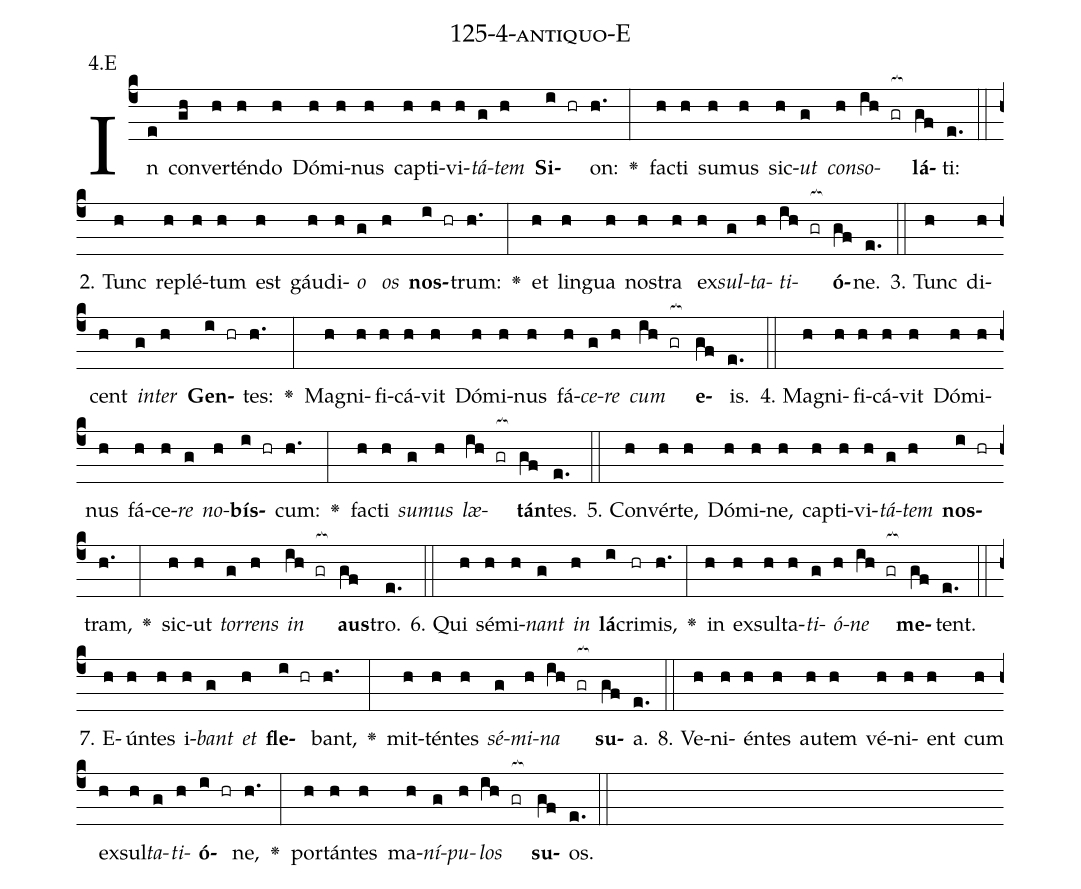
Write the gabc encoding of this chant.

name: 125-4-antiquo-E;
annotation: 4.E;
%%
(c4)In(e) con(gh)ver(h)tén(h)do(h) Dó(h)mi(h)nus(h) cap(h)ti(h)vi(h)<i>tá</i>(g)<i>tem</i>(h) <b>Si</b>(i hr)on:(h.) <v>\greheightstar</v>(:) fac(h)ti(h) su(h)mus(h) sic(h)<i>ut</i>(g) <i>con</i>(h)<i>so</i>(ih gr[ocb:1{])<b>lá</b>(gf[ocb:0}])ti:(e.) (::)
2. Tunc(h) re(h)plé(h)tum(h) est(h) gáu(h)di(h)<i>o</i>(g) <i>os</i>(h) <b>nos</b>(i hr)trum:(h.) <v>\greheightstar</v>(:) et(h) lin(h)gua(h) nos(h)tra(h) ex(h)<i>sul</i>(g)<i>ta</i>(h)<i>ti</i>(ih gr[ocb:1{])<b>ó</b>(gf[ocb:0}])ne.(e.) (::)
3. Tunc(h) di(h)cent(h) <i>in</i>(g)<i>ter</i>(h) <b>Gen</b>(i hr)tes:(h.) <v>\greheightstar</v>(:) Ma(h)gni(h)fi(h)cá(h)vit(h) Dó(h)mi(h)nus(h) fá(h)<i>ce</i>(g)<i>re</i>(h) <i>cum</i>(ih gr[ocb:1{]) <b>e</b>(gf[ocb:0}])is.(e.) (::)
4. Ma(h)gni(h)fi(h)cá(h)vit(h) Dó(h)mi(h)nus(h) fá(h)ce(h)<i>re</i>(g) <i>no</i>(h)<b>bís</b>(i hr)cum:(h.) <v>\greheightstar</v>(:) fac(h)ti(h) <i>su</i>(g)<i>mus</i>(h) <i>læ</i>(ih gr[ocb:1{])<b>tán</b>(gf[ocb:0}])tes.(e.) (::)
5. Con(h)vér(h)te,(h) Dó(h)mi(h)ne,(h) cap(h)ti(h)vi(h)<i>tá</i>(g)<i>tem</i>(h) <b>nos</b>(i hr)tram,(h.) <v>\greheightstar</v>(:) sic(h)ut(h) <i>tor</i>(g)<i>rens</i>(h) <i>in</i>(ih gr[ocb:1{]) <b>aus</b>(gf[ocb:0}])tro.(e.) (::)
6. Qui(h) sé(h)mi(h)<i>nant</i>(g) <i>in</i>(h) <b>lá</b>(i)cri(hr)mis,(h.) <v>\greheightstar</v>(:) in(h) ex(h)sul(h)ta(h)<i>ti</i>(g)<i>ó</i>(h)<i>ne</i>(ih gr[ocb:1{]) <b>me</b>(gf[ocb:0}])tent.(e.) (::)
7. E(h)ún(h)tes(h) i(h)<i>bant</i>(g) <i>et</i>(h) <b>fle</b>(i hr)bant,(h.) <v>\greheightstar</v>(:) mit(h)tén(h)tes(h) <i>sé</i>(g)<i>mi</i>(h)<i>na</i>(ih gr[ocb:1{]) <b>su</b>(gf[ocb:0}])a.(e.) (::)
8. Ve(h)ni(h)én(h)tes(h) au(h)tem(h) vé(h)ni(h)ent(h) cum(h) ex(h)sul(h)<i>ta</i>(g)<i>ti</i>(h)<b>ó</b>(i hr)ne,(h.) <v>\greheightstar</v>(:) por(h)tán(h)tes(h) ma(h)<i>ní</i>(g)<i>pu</i>(h)<i>los</i>(ih gr[ocb:1{]) <b>su</b>(gf[ocb:0}])os.(e.) (::)
